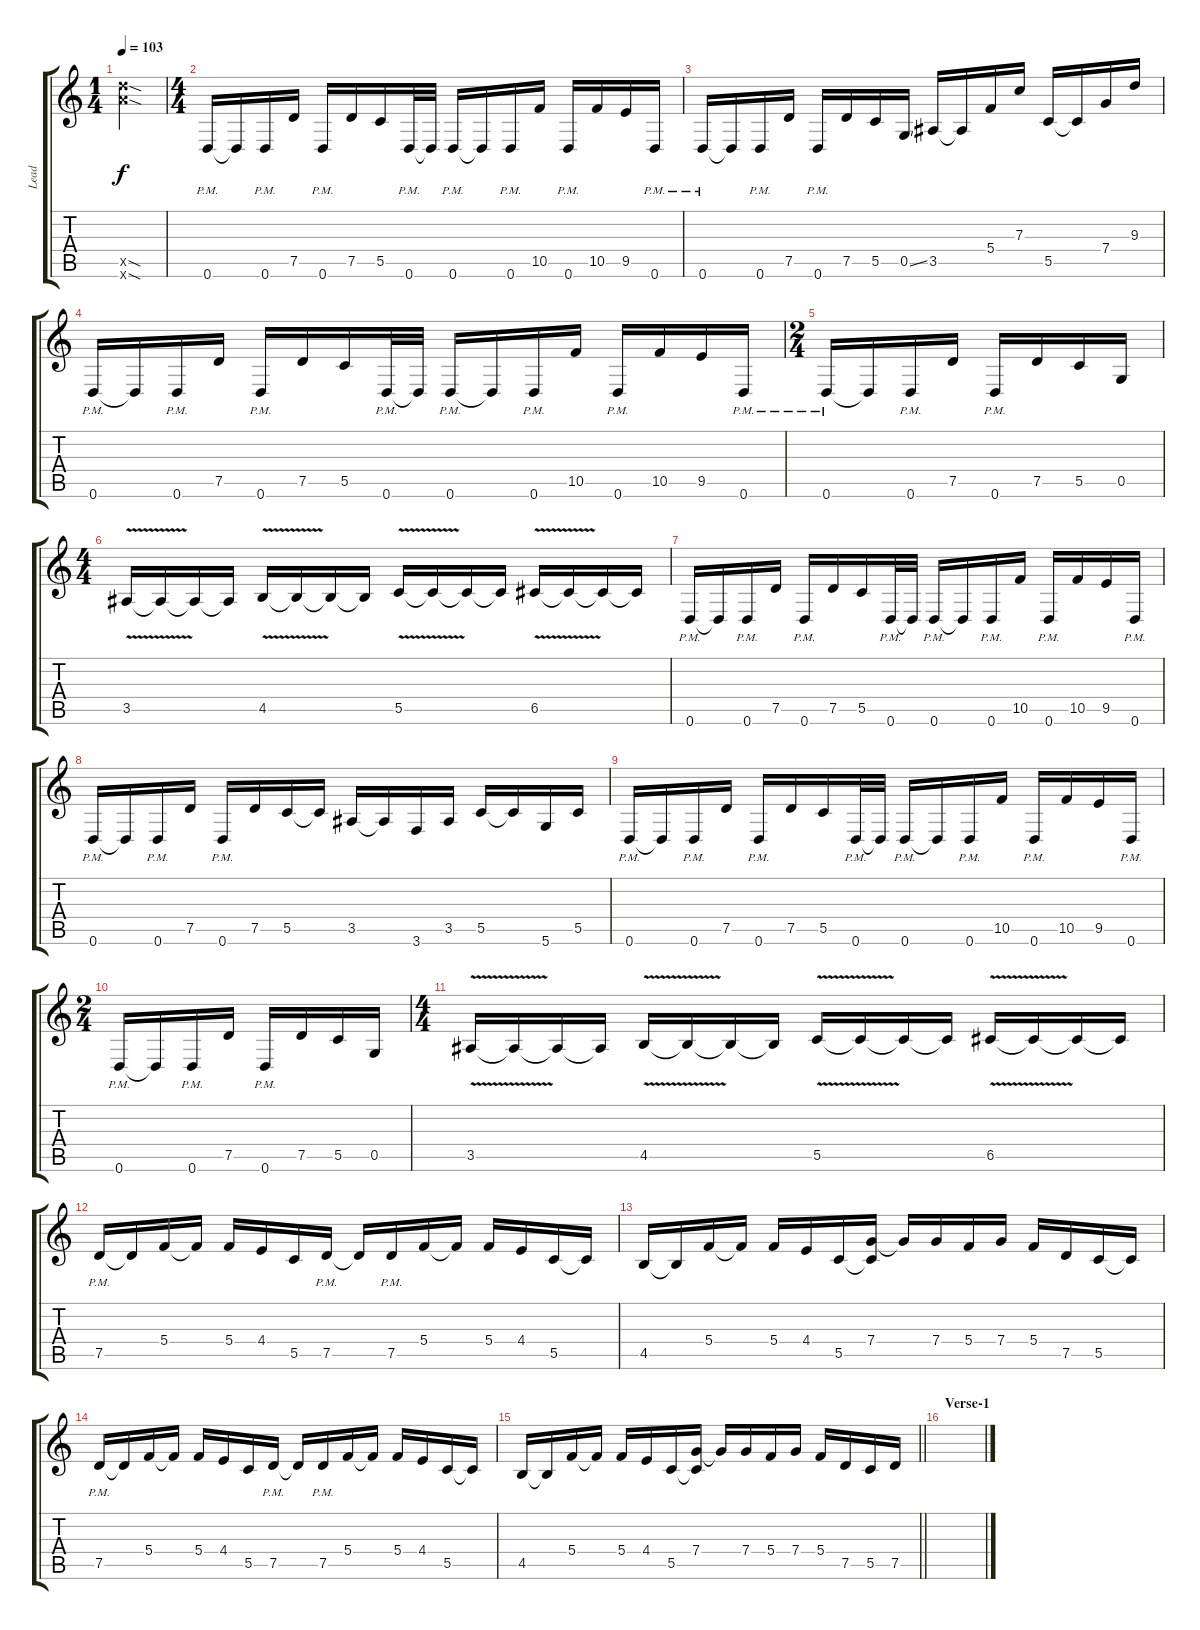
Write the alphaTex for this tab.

\track ("Lead" "Lead") {instrument distortionguitar}
\staff {score tabs}
\tuning (D4 A3 F3 C3 G2 D2) {hide}
\ts (1 4)
\tempo 103
\clef g2
\ks c
(19.5{sod x} 19.6{sod x}).4{dy f instrument distortionguitar} |
\ts (4 4)
0.6{pm}.16 0.6{t}.16 0.6{pm}.16 7.5.16 0.6{pm}.16 7.5.16 5.5.16 0.6{pm}.32 0.6{t}.32 0.6{pm}.16 0.6{t}.16 0.6{pm}.16 10.5.16 0.6{pm}.16 10.5.16 9.5.16 0.6{pm}.16 |
0.6{pm}.16 0.6{t}.16 0.6{pm}.16 7.5.16 0.6{pm}.16 7.5.16 5.5.16 0.5{ss}.16 3.5.16 3.5{t}.16 5.4.16 7.3.16 5.5.16 5.5{t}.16 7.4.16 9.3.16 |
0.6{pm}.16 0.6{t}.16 0.6{pm}.16 7.5.16 0.6{pm}.16 7.5.16 5.5.16 0.6{pm}.32 0.6{t}.32 0.6{pm}.16 0.6{t}.16 0.6{pm}.16 10.5.16 0.6{pm}.16 10.5.16 9.5.16 0.6{pm}.16 |
\ts (2 4)
0.6{pm}.16 0.6{t}.16 0.6{pm}.16 7.5.16 0.6{pm}.16 7.5.16 5.5.16 0.5.16 |
\ts (4 4)
3.5{v}.16 3.5{t}.16 3.5{t}.16 3.5{t}.16 4.5{v}.16 4.5{t}.16 4.5{t}.16 4.5{t}.16 5.5{v}.16 5.5{t}.16 5.5{t}.16 5.5{t}.16 6.5{v}.16 6.5{t}.16 6.5{t}.16 6.5{t}.16 |
0.6{pm}.16 0.6{t}.16 0.6{pm}.16 7.5.16 0.6{pm}.16 7.5.16 5.5.16 0.6{pm}.32 0.6{t}.32 0.6{pm}.16 0.6{t}.16 0.6{pm}.16 10.5.16 0.6{pm}.16 10.5.16 9.5.16 0.6{pm}.16 |
0.6{pm}.16 0.6{t}.16 0.6{pm}.16 7.5.16 0.6{pm}.16 7.5.16 5.5.16 5.5{t}.16 3.5.16 3.5{t}.16 3.6.16 3.5.16 5.5.16 5.5{t}.16 5.6.16 5.5.16 |
0.6{pm}.16 0.6{t}.16 0.6{pm}.16 7.5.16 0.6{pm}.16 7.5.16 5.5.16 0.6{pm}.32 0.6{t}.32 0.6{pm}.16 0.6{t}.16 0.6{pm}.16 10.5.16 0.6{pm}.16 10.5.16 9.5.16 0.6{pm}.16 |
\ts (2 4)
0.6{pm}.16 0.6{t}.16 0.6{pm}.16 7.5.16 0.6{pm}.16 7.5.16 5.5.16 0.5.16 |
\ts (4 4)
3.5{v}.16 3.5{t}.16 3.5{t}.16 3.5{t}.16 4.5{v}.16 4.5{t}.16 4.5{t}.16 4.5{t}.16 5.5{v}.16 5.5{t}.16 5.5{t}.16 5.5{t}.16 6.5{v}.16 6.5{t}.16 6.5{t}.16 6.5{t}.16 |
7.5{pm}.16 7.5{t}.16 5.4.16 5.4{t}.16 5.4.16 4.4.16 5.5.16 7.5{pm}.16 7.5{t}.16 7.5{pm}.16 5.4.16 5.4{t}.16 5.4.16 4.4.16 5.5.16 5.5{t}.16 |
4.5.16 4.5{t}.16 5.4.16 5.4{t}.16 5.4.16 4.4.16 5.5.16 (7.4 5.5{t}).16 7.4{t}.16 7.4.16 5.4.16 7.4.16 5.4.16 7.5.16 5.5.16 5.5{t}.16 |
7.5{pm}.16 7.5{t}.16 5.4.16 5.4{t}.16 5.4.16 4.4.16 5.5.16 7.5{pm}.16 7.5{t}.16 7.5{pm}.16 5.4.16 5.4{t}.16 5.4.16 4.4.16 5.5.16 5.5{t}.16 |
\barLineRight lightlight
4.5.16 4.5{t}.16 5.4.16 5.4{t}.16 5.4.16 4.4.16 5.5.16 (7.4 5.5{t}).16 7.4{t}.16 7.4.16 5.4.16 7.4.16 5.4.16 7.5.16 5.5.16 7.5.16 |
\section ("" "Verse-1")
